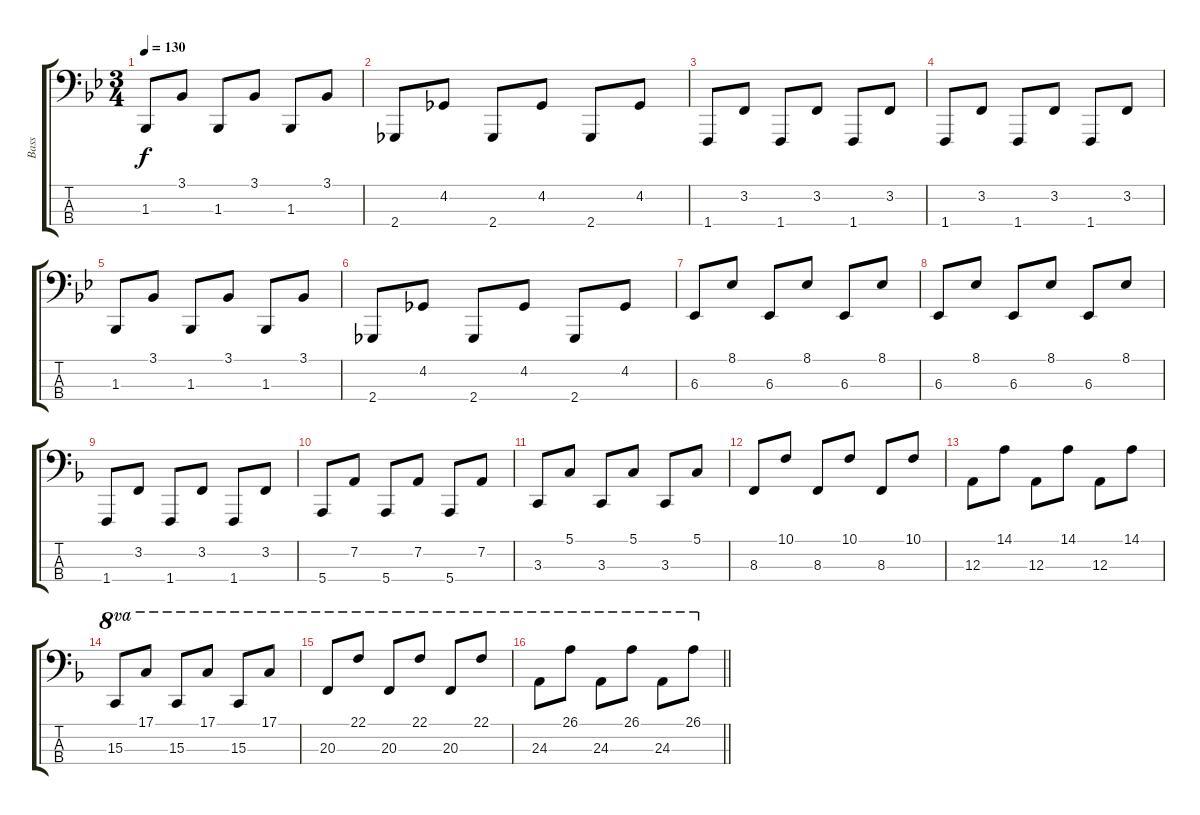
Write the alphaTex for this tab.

\track ("Bass" "Bass") {instrument lead8bassandlead}
\staff {score tabs}
\tuning (G2 D2 A1 E1) {hide}
\ts (3 4)
\tempo 130
\clef f4
\ks bb
1.3.8{dy f} 3.1.8 1.3.8 3.1.8 1.3.8 3.1.8 |
2.4.8 4.2.8 2.4.8 4.2.8 2.4.8 4.2.8 |
1.4.8 3.2.8 1.4.8 3.2.8 1.4.8 3.2.8 |
1.4.8 3.2.8 1.4.8 3.2.8 1.4.8 3.2.8 |
1.3.8 3.1.8 1.3.8 3.1.8 1.3.8 3.1.8 |
2.4.8 4.2.8 2.4.8 4.2.8 2.4.8 4.2.8 |
6.3.8 8.1.8 6.3.8 8.1.8 6.3.8 8.1.8 |
6.3.8 8.1.8 6.3.8 8.1.8 6.3.8 8.1.8 |
\ks f
1.4.8 3.2.8 1.4.8 3.2.8 1.4.8 3.2.8 |
5.4.8 7.2.8 5.4.8 7.2.8 5.4.8 7.2.8 |
3.3.8 5.1.8 3.3.8 5.1.8 3.3.8 5.1.8 |
8.3.8 10.1.8 8.3.8 10.1.8 8.3.8 10.1.8 |
12.3.8 14.1.8 12.3.8 14.1.8 12.3.8 14.1.8 |
15.3.8{ot 8va} 17.1.8{ot 8va} 15.3.8{ot 8va} 17.1.8{ot 8va} 15.3.8{ot 8va} 17.1.8{ot 8va} |
20.3.8{ot 8va} 22.1.8{ot 8va} 20.3.8{ot 8va} 22.1.8{ot 8va} 20.3.8{ot 8va} 22.1.8{ot 8va} |
\barLineRight lightlight
24.3.8{ot 8va} 26.1.8{ot 8va} 24.3.8{ot 8va} 26.1.8{ot 8va} 24.3.8{ot 8va} 26.1.8{ot 8va}
